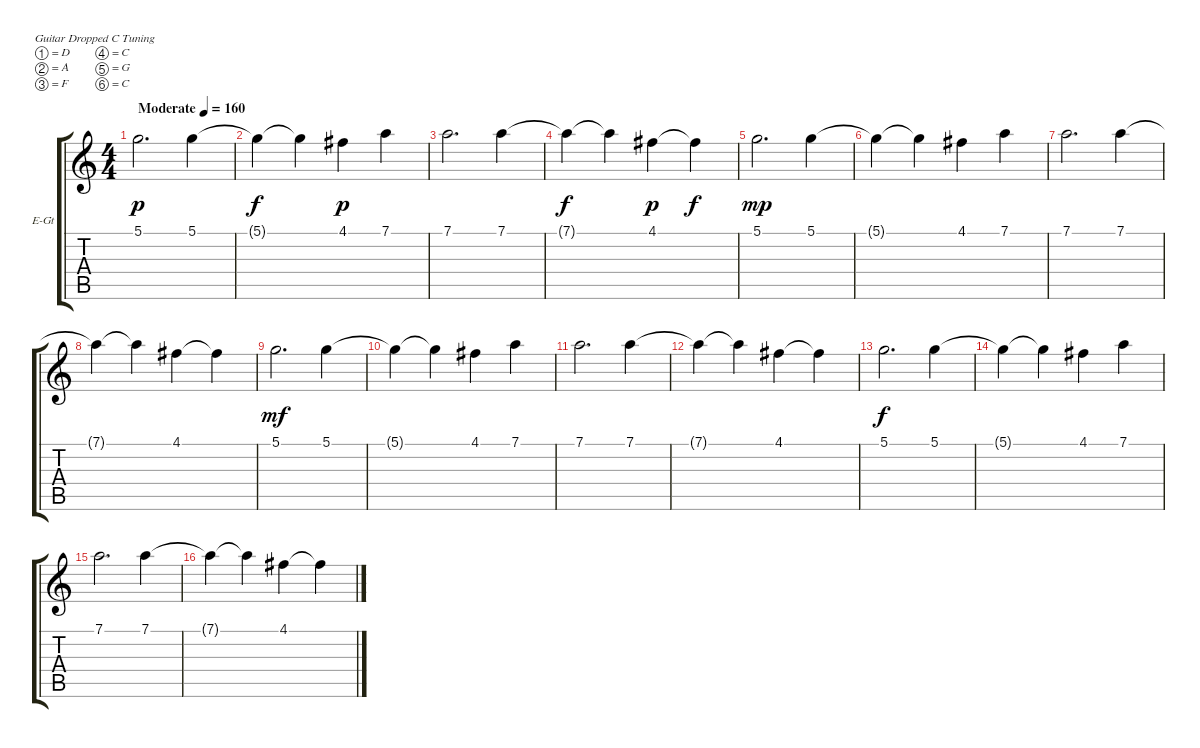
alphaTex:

\bracketExtendMode groupsimilarinstruments
\firstSystemTrackNameOrientation horizontal
\otherSystemsTrackNameOrientation horizontal
\track ("Jake (Clean)" "E-Gt") {instrument electricguitarclean}
\staff {score tabs}
\tuning (D4 A3 F3 C3 G2 C2)
\ts (4 4)
\beaming (8 2 2 2 2)
\tempo (160 "Moderate")
\clef g2
\ks c
5.1.2{d dy p instrument electricguitarclean} 5.1.4 |
5.1{t}.4{dy f} 5.1{t}.4 4.1.4{dy p} 7.1.4 |
7.1.2{d} 7.1.4 |
7.1{t}.4{dy f} 7.1{t}.4 4.1.4{dy p} 4.1{t}.4{dy f} |
5.1.2{d dy mp} 5.1.4 |
5.1{t}.4 5.1{t}.4 4.1.4 7.1.4 |
7.1.2{d} 7.1.4 |
7.1{t}.4 7.1{t}.4 4.1.4 4.1{t}.4 |
5.1.2{d dy mf} 5.1.4 |
5.1{t}.4 5.1{t}.4 4.1.4 7.1.4 |
7.1.2{d} 7.1.4 |
7.1{t}.4 7.1{t}.4 4.1.4 4.1{t}.4 |
5.1.2{d dy f} 5.1.4 |
5.1{t}.4 5.1{t}.4 4.1.4 7.1.4 |
7.1.2{d} 7.1.4 |
7.1{t}.4 7.1{t}.4 4.1.4 4.1{t}.4
